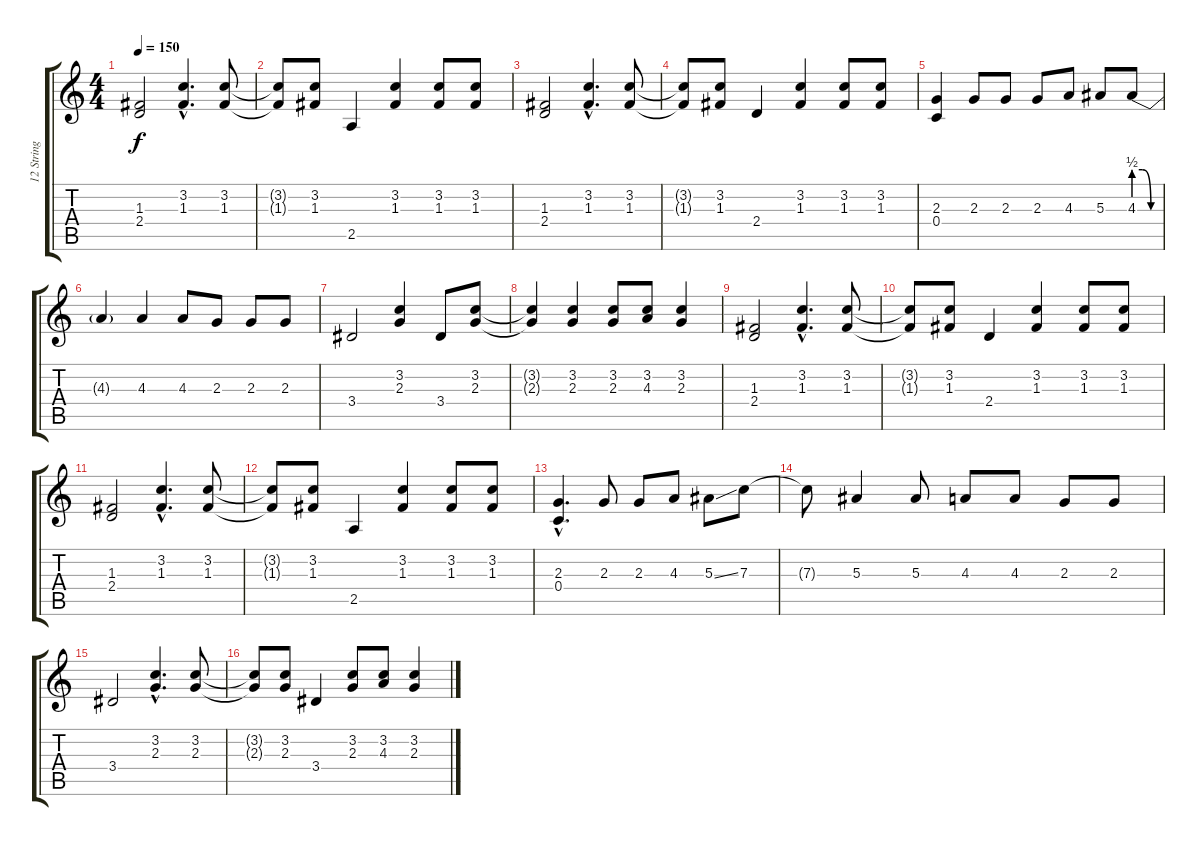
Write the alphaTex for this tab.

\track ("12 String" "12 String") {instrument acousticguitarsteel}
\staff {score tabs}
\tuning (D4 A3 F3 C3 G2 C2) {hide}
\ts (4 4)
\tempo 150
\clef g2
\ks c
(1.3 2.4).2{dy f} (3.2{hac} 1.3{hac}).4{d} (3.2 1.3).8 |
(3.2{t} 1.3{t}).8 (3.2 1.3).8 2.5.4 (3.2 1.3).4 (3.2 1.3).8 (3.2 1.3).8 |
(1.3 2.4).2 (3.2{hac} 1.3{hac}).4{d} (3.2 1.3).8 |
(3.2{t} 1.3{t}).8 (3.2 1.3).8 2.4.4 (3.2 1.3).4 (3.2 1.3).8 (3.2 1.3).8 |
(2.3 0.4).4 2.3.8 2.3.8 2.3.8 4.3.8 5.3.8 4.3{be (custom 0 2 20 2 40 0 60 0)}.8 |
4.3{t}.4 4.3.4 4.3.8 2.3.8 2.3.8 2.3.8 |
3.4.2 (3.2 2.3).4 3.4.8 (3.2 2.3).8 |
(3.2{t} 2.3{t}).4 (3.2 2.3).4 (3.2 2.3).8 (3.2 4.3).8 (3.2 2.3).4 |
(1.3 2.4).2 (3.2{hac} 1.3{hac}).4{d} (3.2 1.3).8 |
(3.2{t} 1.3{t}).8 (3.2 1.3).8 2.4.4 (3.2 1.3).4 (3.2 1.3).8 (3.2 1.3).8 |
(1.3 2.4).2 (3.2{hac} 1.3{hac}).4{d} (3.2 1.3).8 |
(3.2{t} 1.3{t}).8 (3.2 1.3).8 2.5.4 (3.2 1.3).4 (3.2 1.3).8 (3.2 1.3).8 |
(2.3{hac} 0.4{hac}).4{d} 2.3.8 2.3.8 4.3.8 5.3{ss}.8 7.3.8 |
7.3{t}.8 5.3.4 5.3.8 4.3.8 4.3.8 2.3.8 2.3.8 |
3.4.2 (3.2{hac} 2.3{hac}).4{d} (3.2 2.3).8 |
(3.2{t} 2.3{t}).8 (3.2 2.3).8 3.4.4 (3.2 2.3).8 (3.2 4.3).8 (3.2 2.3).4
